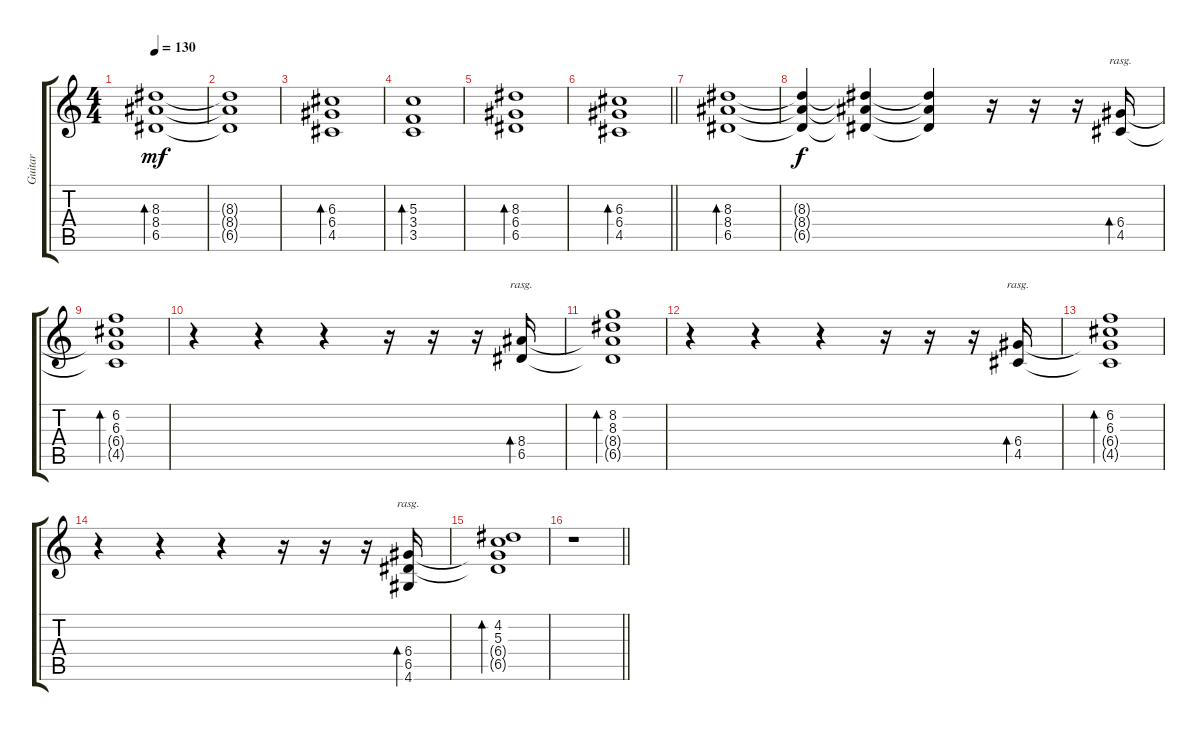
\track ("Guitar" "Guitar") {instrument electricguitarclean}
\staff {score tabs}
\tuning (E4 B3 G3 D3 A2 E2) {hide}
\ts (4 4)
\tempo 130
\clef g2
\ks c
(8.3 8.4 6.5).1{bd 240 dy mf} |
(8.3{t} 8.4{t} 6.5{t}).1 |
(6.3 6.4 4.5).1{bd 240} |
(5.3 3.4 3.5).1{bd 240} |
(8.3 6.4 6.5).1{bd 240} |
\barLineRight lightlight
(6.3 6.4 4.5).1{bd 240} |
(8.3 8.4 6.5).1{bd 240} |
(8.3{t} 8.4{t} 6.5{t}).4{dy f} (8.3{t} 8.4{t} 6.5{t}).4 (8.3{t} 8.4{t} 6.5{t}).4 r.16 r.16 r.16 (6.4 4.5).16{bd 480 rasg ii} |
(6.2 6.3 6.4{t} 4.5{t}).1{bd 480} |
r.4 r.4 r.4 r.16 r.16 r.16 (8.4 6.5).16{bd 480 rasg ii} |
(8.2 8.3 8.4{t} 6.5{t}).1{bd 480} |
r.4 r.4 r.4 r.16 r.16 r.16 (6.4 4.5).16{bd 480 rasg ii} |
(6.2 6.3 6.4{t} 4.5{t}).1{bd 480} |
r.4 r.4 r.4 r.16 r.16 r.16 (6.4 6.5 4.6).16{bd 480 rasg ii} |
(4.2 5.3 6.4{t} 6.5{t}).1{bd 480} |
\barLineRight lightlight
r.1
